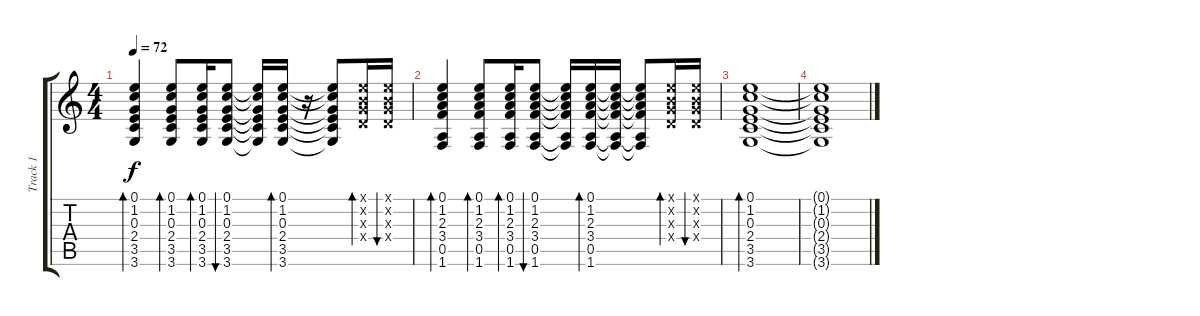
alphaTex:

\track ("Track 1" "Track 1") {instrument acousticguitarsteel}
\staff {score tabs}
\tuning (E4 B3 G3 D3 A2 E2) {hide}
\ts (4 4)
\tempo 72
\clef g2
\ks c
(0.1 1.2 0.3 2.4 3.5 3.6).4{bd 30 dy f} (0.1 1.2 0.3 2.4 3.5 3.6).8{bd 30} (0.1 1.2 0.3 2.4 3.5 3.6).16{bd 30} (0.1 1.2 0.3 2.4 3.5 3.6).8{bu 30} (0.1{t} 1.2{t} 0.3{t} 2.4{t} 3.5{t} 3.6{t}).16 (0.1 1.2 0.3 2.4 3.5 3.6).16{bd 30} r.16 (0.1{t} 1.2{t} 0.3{t} 2.4{t} 3.5{t} 3.6{t}).8 (0.1{x} 0.2{x} 0.3{x} 0.4{x}).16{bd 30} (0.1{x} 0.2{x} 0.3{x} 0.4{x}).16{bu 30} |
(0.1 1.2 2.3 3.4 0.5 1.6).4{bd 30} (0.1 1.2 2.3 3.4 0.5 1.6).8{bd 30} (0.1 1.2 2.3 3.4 0.5 1.6).16{bd 30} (0.1 1.2 2.3 3.4 0.5 1.6).8{bu 30} (0.1{t} 1.2{t} 2.3{t} 3.4{t} 0.5{t} 1.6{t}).16 (0.1 1.2 2.3 3.4 0.5 1.6).16{bd 30} (0.1{t} 1.2{t} 2.3{t} 3.4{t} 0.5{t} 1.6{t}).16 (0.1{t} 1.2{t} 2.3{t} 3.4{t} 0.5{t} 1.6{t}).8 (0.1{x} 0.2{x} 0.3{x} 0.4{x}).16{bd 30} (0.1{x} 0.2{x} 0.3{x} 0.4{x}).16{bu 30} |
(0.1 1.2 0.3 2.4 3.5 3.6).1{bd 30} |
(0.1{t} 1.2{t} 0.3{t} 2.4{t} 3.5{t} 3.6{t}).1
